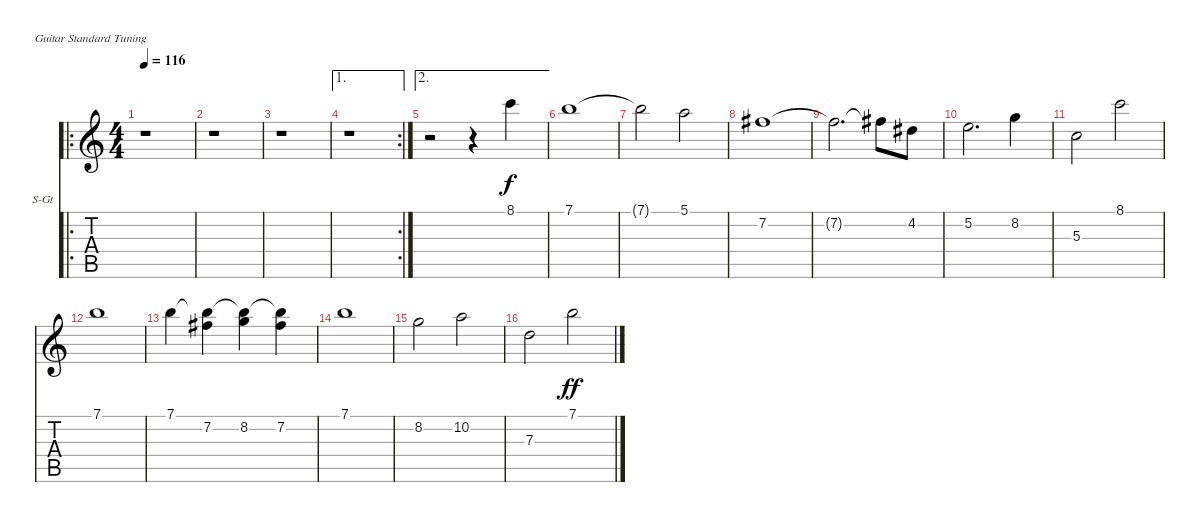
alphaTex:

\bracketExtendMode nobrackets
\firstSystemTrackNameOrientation horizontal
\otherSystemsTrackNameOrientation horizontal
\track ("Keyboard and High strings" "S-Gt") {instrument stringensemble1}
\staff {score tabs}
\tuning (E4 B3 G3 D3 A2 E2)
\displaytranspose 12
\ro
\ts (4 4)
\tempo 116
\clef g2
\ks c
r.1{dy f} |
r.1 |
r.1 |
\ae 1
\rc 2
r.1 |
\ae 2
r.2 r.4 8.1.4 |
7.1.1 |
7.1{t}.2 5.1.2 |
7.2.1 |
7.2{t}.2{d} 7.2{t}.8 4.2.8 |
5.2.2{d} 8.2.4 |
5.3.2 8.1.2 |
7.1.1 |
7.1.4 (7.1{t} 7.2).4 (7.1{t} 8.2).4 (7.1{t} 7.2).4 |
7.1.1 |
8.2.2 10.2.2 |
7.3.2 7.1.2{dy ff}
